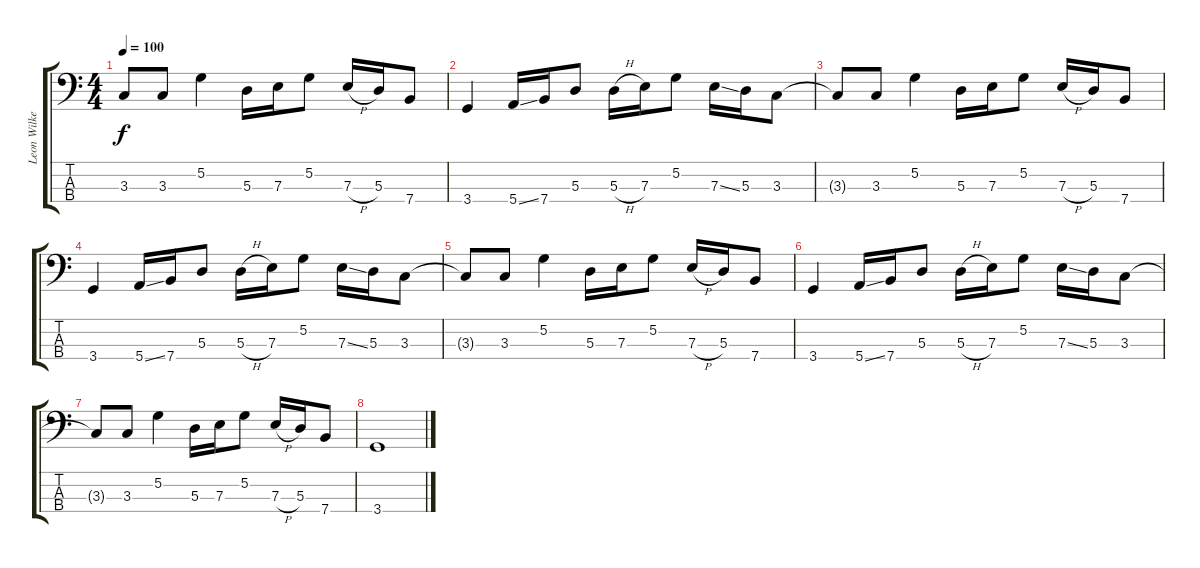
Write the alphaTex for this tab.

\track ("Leon Wilkeson " "Leon Wilke") {instrument electricbassfinger}
\staff {score tabs}
\tuning (G2 D2 A1 E1) {hide}
\ts (4 4)
\tempo 100
\clef f4
\ks c
3.3{t}.8{dy f} 3.3.8 5.2.4 5.3.16 7.3.16 5.2.8 7.3{h}.16 5.3.16 7.4.8 |
3.4.4 5.4{ss}.16 7.4.16 5.3.8 5.3{h}.16 7.3.16 5.2.8 7.3{ss}.16 5.3.16 3.3.8 |
3.3{t}.8 3.3.8 5.2.4 5.3.16 7.3.16 5.2.8 7.3{h}.16 5.3.16 7.4.8 |
3.4.4 5.4{ss}.16 7.4.16 5.3.8 5.3{h}.16 7.3.16 5.2.8 7.3{ss}.16 5.3.16 3.3.8 |
3.3{t}.8 3.3.8 5.2.4 5.3.16 7.3.16 5.2.8 7.3{h}.16 5.3.16 7.4.8 |
3.4.4 5.4{ss}.16 7.4.16 5.3.8 5.3{h}.16 7.3.16 5.2.8 7.3{ss}.16 5.3.16 3.3.8 |
3.3{t}.8 3.3.8 5.2.4 5.3.16 7.3.16 5.2.8 7.3{h}.16 5.3.16 7.4.8 |
3.4.1
